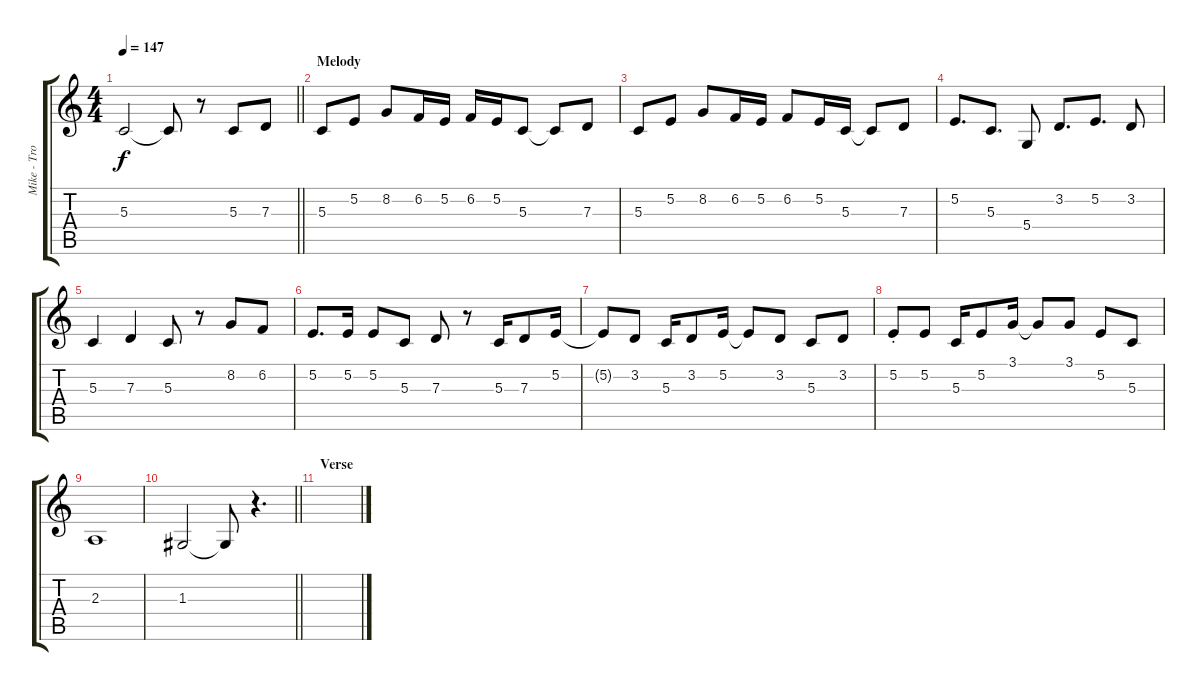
\track ("Mike - Trombone" "Mike - Tro") {instrument trombone}
\staff {score tabs}
\tuning (E4 B3 G3 D3 A2 E2) {hide}
\ts (4 4)
\tempo 147
\clef g2
\barLineRight lightlight
\ks c
5.3{t}.2{dy f} 5.3{t}.8 r.8 5.3.8 7.3.8 |
\section ("" "Melody")
5.3.8 5.2.8 8.2.8 6.2.16 5.2.16 6.2.16 5.2.16 5.3.8 5.3{t}.8 7.3.8 |
5.3.8 5.2.8 8.2.8 6.2.16 5.2.16 6.2.8 5.2.16 5.3.16 5.3{t}.8 7.3.8 |
5.2.8{d} 5.3.8{d} 5.4.8 3.2.8{d} 5.2.8{d} 3.2.8 |
5.3.4 7.3.4 5.3.8 r.8 8.2.8 6.2.8 |
5.2.8{d} 5.2.16 5.2.8 5.3.8 7.3.8 r.8 5.3.16 7.3.8 5.2.16 |
5.2{t}.8 3.2.8 5.3.16 3.2.8 5.2.16 5.2{t}.8 3.2.8 5.3.8 3.2.8 |
5.2{st}.8 5.2.8 5.3.16 5.2.8 3.1.16 3.1{t}.8 3.1.8 5.2.8 5.3.8 |
2.3.1 |
\barLineRight lightlight
1.3.2 1.3{t}.8 r.4{d} |
\section ("" "Verse")
